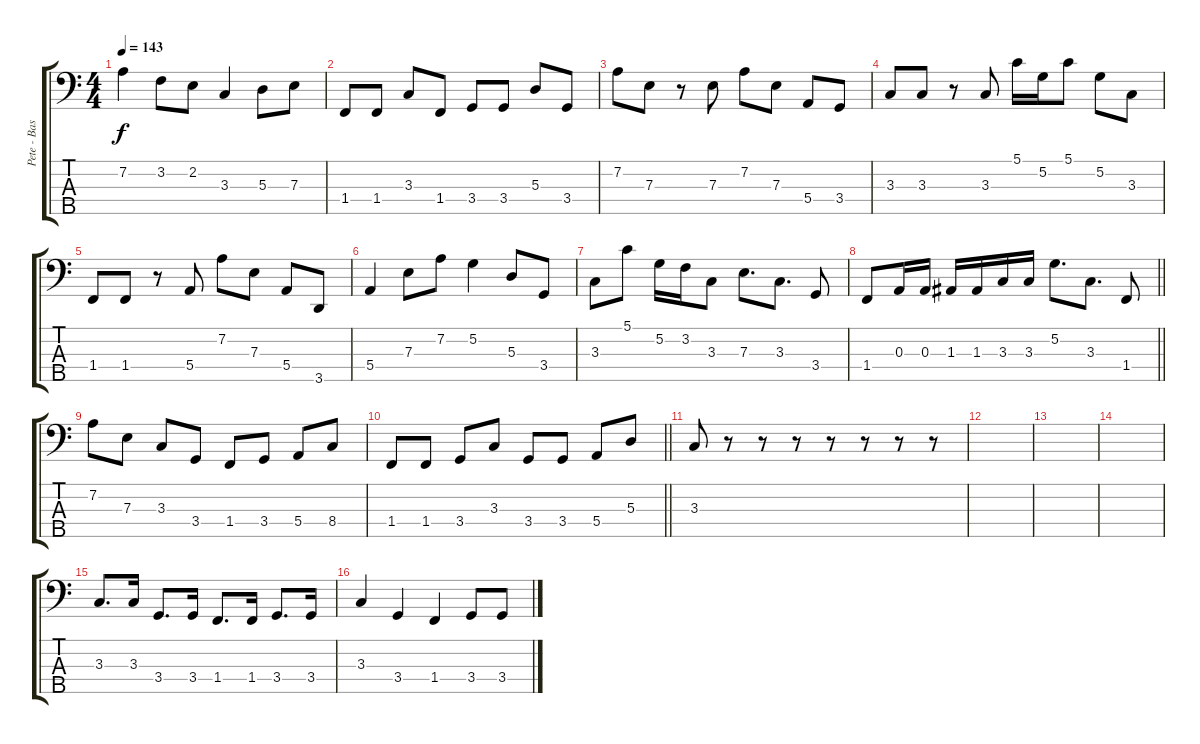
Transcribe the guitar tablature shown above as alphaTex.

\track ("Pete - Bass" "Pete - Bas") {instrument electricbassfinger}
\staff {score tabs}
\tuning (G2 D2 A1 E1 B0) {hide}
\ts (4 4)
\tempo 143
\clef f4
\ks c
7.2.4{dy f} 3.2.8 2.2.8 3.3.4 5.3.8 7.3.8 |
1.4.8 1.4.8 3.3.8 1.4.8 3.4.8 3.4.8 5.3.8 3.4.8 |
7.2.8 7.3.8 r.8 7.3.8 7.2.8 7.3.8 5.4.8 3.4.8 |
3.3.8 3.3.8 r.8 3.3.8 5.1.16 5.2.16 5.1.8 5.2.8 3.3.8 |
1.4.8 1.4.8 r.8 5.4.8 7.2.8 7.3.8 5.4.8 3.5.8 |
5.4.4 7.3.8 7.2.8 5.2.4 5.3.8 3.4.8 |
3.3.8 5.1.8 5.2.16 3.2.16 3.3.8 7.3.8{d} 3.3.8{d} 3.4.8 |
\barLineRight lightlight
1.4.8 0.3.16 0.3.16 1.3.16 1.3.16 3.3.16 3.3.16 5.2.8{d} 3.3.8{d} 1.4.8 |
7.2.8 7.3.8 3.3.8 3.4.8 1.4.8 3.4.8 5.4.8 8.4.8 |
\barLineRight lightlight
1.4.8 1.4.8 3.4.8 3.3.8 3.4.8 3.4.8 5.4.8 5.3.8 |
3.3.8 r.8 r.8 r.8 r.8 r.8 r.8 r.8 |
|
|
|
3.3.8{d} 3.3.16 3.4.8{d} 3.4.16 1.4.8{d} 1.4.16 3.4.8{d} 3.4.16 |
3.3.4 3.4.4 1.4.4 3.4.8 3.4.8
